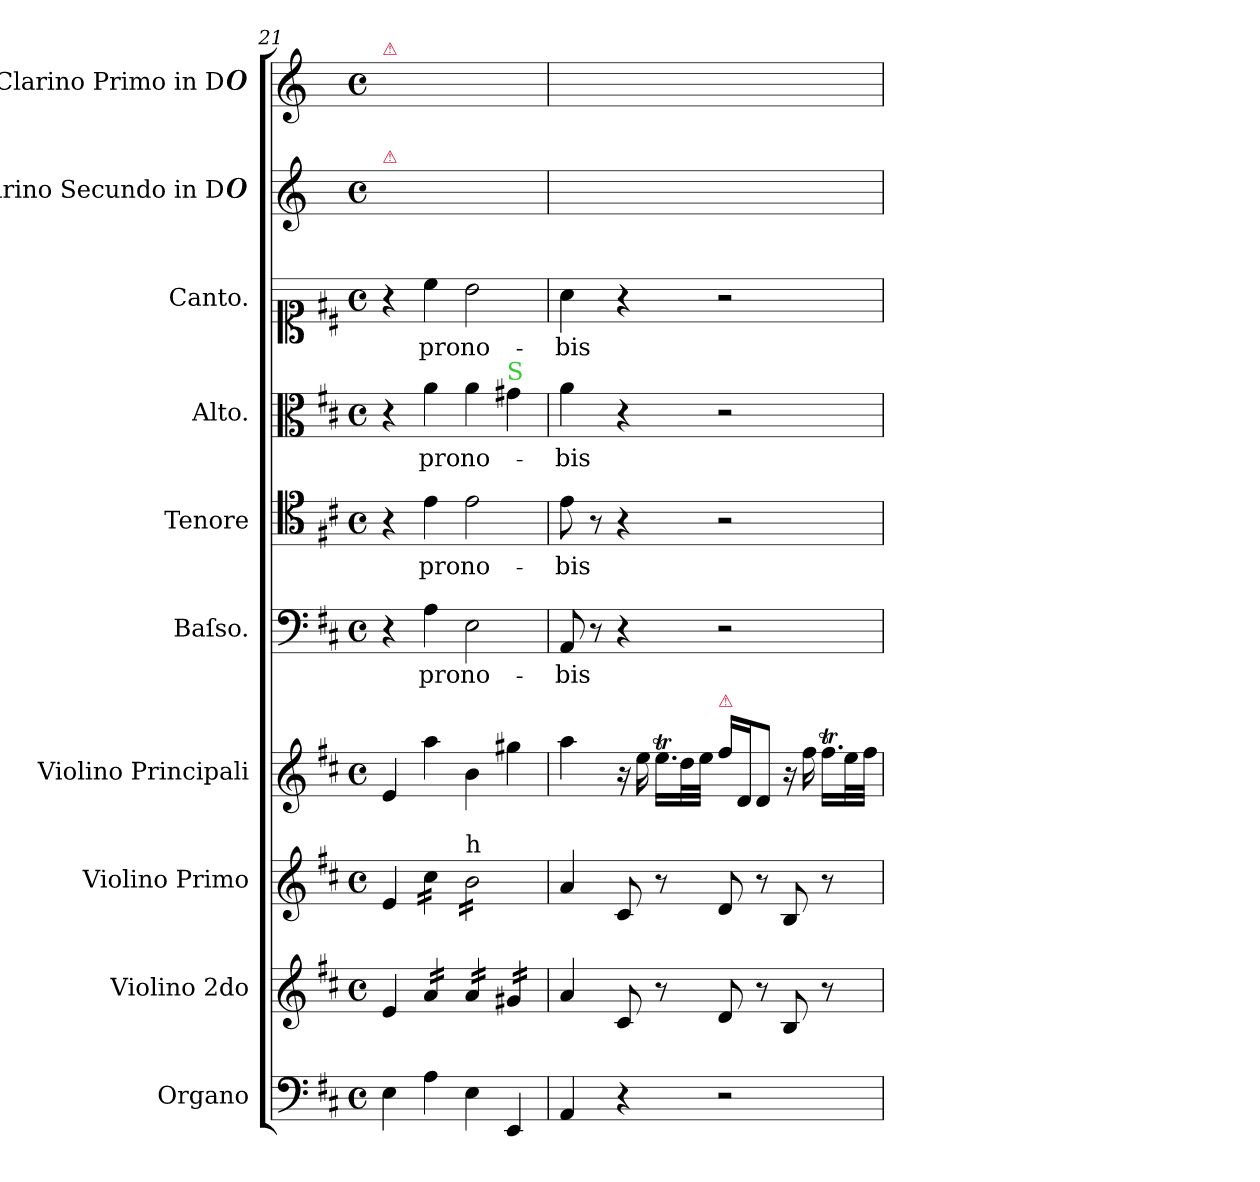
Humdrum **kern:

**kern	**kern	**kern	**kern	**kern	**text	**kern	**text	**kern	**text	**kern	**text	**kern	**kern
*part10	*part9	*part8	*part7	*part6	*part6	*part5	*part5	*part4	*part4	*part3	*part3	*part2	*part1
*staff10	*staff9	*staff8	*staff7	*staff6	*staff6	*staff5	*staff5	*staff4	*staff4	*staff3	*staff3	*staff2	*staff1
*I"Organo	*I"Violino 2do	*I"Violino Primo	*I"Violino Principali	*I"Baſso.	*	*I"Tenore	*	*I"Alto.	*	*I"Canto.	*	*I"Clarino Secundo in D#	*I"Clarino Primo in D#
*I'org	*I'vl 2	*I'vl 1	*I'vl princ	*I'B	*	*I'T	*	*I'A	*	*	*	*I'Clno 2	*I'Clno 1
*clefF4	*clefG2	*clefG2	*clefG2	*clefF4	*	*clefC4	*	*clefC3	*	*clefC1	*	*clefG2	*clefG2
*	*	*	*	*	*	*	*	*	*	*	*	*ITrd-1c-2	*ITrd-1c-2
*k[f#c#]	*k[f#c#]	*k[f#c#]	*k[f#c#]	*k[f#c#]	*	*k[f#c#]	*	*k[f#c#]	*	*k[f#c#]	*	*k[f#c#]	*k[f#c#]
*M4/4	*M4/4	*M4/4	*M4/4	*M4/4	*	*M4/4	*	*M4/4	*	*M4/4	*	*M4/4	*M4/4
*met(c)	*met(c)	*met(c)	*met(c)	*met(c)	*	*met(c)	*	*met(c)	*	*met(c)	*	*met(c)	*met(c)
=21	=21	=21	=21	=21	=21	=21	=21	=21	=21	=21	=21	=21	=21
!	!	!	!	!	!	!	!	!	!	!	!	!	!LO:TX:a:color=crimson:t=⚠
!	!	!	!	!	!	!	!	!	!	!	!	!LO:TX:a:color=crimson:t=⚠	!
4E\	4e/	4e/	4e/	4r	.	4r	.	4r	.	4r	.	4ryy	4ryy
!	!	!	!	!	!	!	!LO:LY:i	!	!	!	!	!	!
*	*tremolo	*	*	*	*	*	*	*	*	*	*	*	*
*	*	*tremolo	*	*	*	*	*	*	*	*	*	*	*
4A\	16a/LL	16cc#\LL	4aa\	4A\	pro	4e\	pro	4a\	pro	4cc#\	pro	4dd\yy	4ff#\yy
.	16a/	16cc#\	.	.	.	.	.	.	.	.	.	.	.
.	16a/	16cc#\	.	.	.	.	.	.	.	.	.	.	.
.	16a/JJ	16cc#\JJ	.	.	.	.	.	.	.	.	.	.	.
!	!	!LO:TX:a:t=h	!	!	!	!	!	!	!	!	!	!	!
!	!	!	!	!	!	!	!LO:LY:i	!	!	!	!	!	!
4E\	16a/LL	16b\LL	4b\	2E\	no-	2e\	no-	4a\	no-	2b\	no-	4ee\yy	4aa\yy
.	16a/	16b\	.	.	.	.	.	.	.	.	.	.	.
.	16a/	16b\	.	.	.	.	.	.	.	.	.	.	.
.	16a/JJ	16b\	.	.	.	.	.	.	.	.	.	.	.
!	!	!	!	!	!	!	!	!LO:TX:a:color=limegreen:t=S	!	!	!	!	!
4EE/	16g#X/LL	16b\	4gg#X\	.	.	.	.	4g#X	.	.	.	4ee\yy	4gg#X\yy
.	16g#X/	16b\	.	.	.	.	.	.	.	.	.	.	.
.	16g#X/	16b\	.	.	.	.	.	.	.	.	.	.	.
.	16g#X/JJ	16b\JJ	.	.	.	.	.	.	.	.	.	.	.
*	*	*Xtremolo	*	*	*	*	*	*	*	*	*	*	*
*	*Xtremolo	*	*	*	*	*	*	*	*	*	*	*	*
=22	=22	=22	=22	=22	=22	=22	=22	=22	=22	=22	=22	=22	=22
!	!	!	!	!	!	!	!LO:LY:i	!	!	!	!	!	!
4AA/	4a/	4a/	4aa\	8AA/	-bis	8e\	-bis	4a\	-bis	4a\	-bis	4a/yy	8aa\yy
.	.	.	.	8r	.	8r	.	.	.	.	.	.	8ryy
4r	8c#/	8c#/	16r	4r	.	4r	.	4r	.	4r	.	4ryy	4ryy
.	.	.	16ee\	.	.	.	.	.	.	.	.	.	.
.	8r	8r	16.eeT\LL	.	.	.	.	.	.	.	.	.	.
!	!	!	!LO:N:vis=32	!	!	!	!	!	!	!	!	!	!
.	.	.	64dd\L	.	.	.	.	.	.	.	.	.	.
!	!	!	!LO:N:vis=32	!	!	!	!	!	!	!	!	!	!
.	.	.	64ee\JJJ	.	.	.	.	.	.	.	.	.	.
!	!	!	!LO:TX:a:color=crimson:t=⚠	!	!	!	!	!	!	!	!	!	!
2r	8d/	8d/	16ff#\LL	2r	.	2r	.	2r	.	2r	.	2ryy	2ryy
.	.	.	16d/J	.	.	.	.	.	.	.	.	.	.
.	8r	8r	8d/J	.	.	.	.	.	.	.	.	.	.
.	8B/	8B/	16r	.	.	.	.	.	.	.	.	.	.
.	.	.	16ff#\	.	.	.	.	.	.	.	.	.	.
.	8r	8r	16.ff#t\LL	.	.	.	.	.	.	.	.	.	.
!	!	!	!LO:N:vis=32	!	!	!	!	!	!	!	!	!	!
.	.	.	64ee\L	.	.	.	.	.	.	.	.	.	.
!	!	!	!LO:N:vis=32	!	!	!	!	!	!	!	!	!	!
.	.	.	64ff#\JJJ	.	.	.	.	.	.	.	.	.	.
=	=	=	=	=	=	=	=	=	=	=	=	=	=
*-	*-	*-	*-	*-	*-	*-	*-	*-	*-	*-	*-	*-	*-
